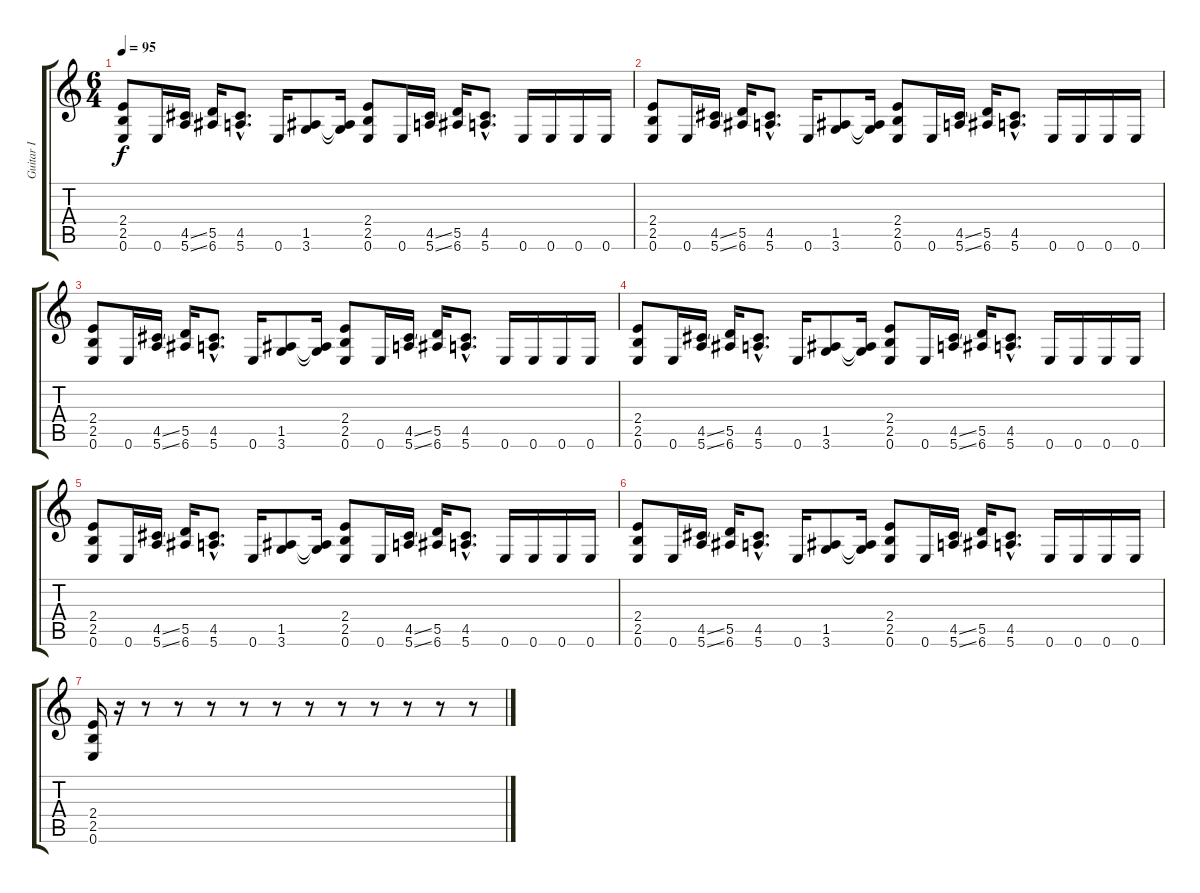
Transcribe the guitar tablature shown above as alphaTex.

\track ("Guitar I" "Guitar I") {instrument distortionguitar}
\staff {score tabs}
\tuning (E4 B3 G3 D3 A2 E2) {hide}
\ts (6 4)
\tempo 95
\clef g2
\ks c
(2.4 2.5 0.6).8{dy f} 0.6.16 (4.5{ss} 5.6{ss}).16 (5.5 6.6).16 (4.5{hac} 5.6{hac}).8{d} 0.6.16 (1.5 3.6).8 (1.5{t} 3.6{t}).16 (2.4 2.5 0.6).8 0.6.16 (4.5{ss} 5.6{ss}).16 (5.5 6.6).16 (4.5{hac} 5.6{hac}).8{d} 0.6.16 0.6.16 0.6.16 0.6.16 |
(2.4 2.5 0.6).8 0.6.16 (4.5{ss} 5.6{ss}).16 (5.5 6.6).16 (4.5{hac} 5.6{hac}).8{d} 0.6.16 (1.5 3.6).8 (1.5{t} 3.6{t}).16 (2.4 2.5 0.6).8 0.6.16 (4.5{ss} 5.6{ss}).16 (5.5 6.6).16 (4.5{hac} 5.6{hac}).8{d} 0.6.16 0.6.16 0.6.16 0.6.16 |
(2.4 2.5 0.6).8 0.6.16 (4.5{ss} 5.6{ss}).16 (5.5 6.6).16 (4.5{hac} 5.6{hac}).8{d} 0.6.16 (1.5 3.6).8 (1.5{t} 3.6{t}).16 (2.4 2.5 0.6).8 0.6.16 (4.5{ss} 5.6{ss}).16 (5.5 6.6).16 (4.5{hac} 5.6{hac}).8{d} 0.6.16 0.6.16 0.6.16 0.6.16 |
(2.4 2.5 0.6).8 0.6.16 (4.5{ss} 5.6{ss}).16 (5.5 6.6).16 (4.5{hac} 5.6{hac}).8{d} 0.6.16 (1.5 3.6).8 (1.5{t} 3.6{t}).16 (2.4 2.5 0.6).8 0.6.16 (4.5{ss} 5.6{ss}).16 (5.5 6.6).16 (4.5{hac} 5.6{hac}).8{d} 0.6.16 0.6.16 0.6.16 0.6.16 |
(2.4 2.5 0.6).8 0.6.16 (4.5{ss} 5.6{ss}).16 (5.5 6.6).16 (4.5{hac} 5.6{hac}).8{d} 0.6.16 (1.5 3.6).8 (1.5{t} 3.6{t}).16 (2.4 2.5 0.6).8 0.6.16 (4.5{ss} 5.6{ss}).16 (5.5 6.6).16 (4.5{hac} 5.6{hac}).8{d} 0.6.16 0.6.16 0.6.16 0.6.16 |
(2.4 2.5 0.6).8 0.6.16 (4.5{ss} 5.6{ss}).16 (5.5 6.6).16 (4.5{hac} 5.6{hac}).8{d} 0.6.16 (1.5 3.6).8 (1.5{t} 3.6{t}).16 (2.4 2.5 0.6).8 0.6.16 (4.5{ss} 5.6{ss}).16 (5.5 6.6).16 (4.5{hac} 5.6{hac}).8{d} 0.6.16 0.6.16 0.6.16 0.6.16 |
(2.4 2.5 0.6).16 r.16 r.8 r.8 r.8 r.8 r.8 r.8 r.8 r.8 r.8 r.8 r.8
